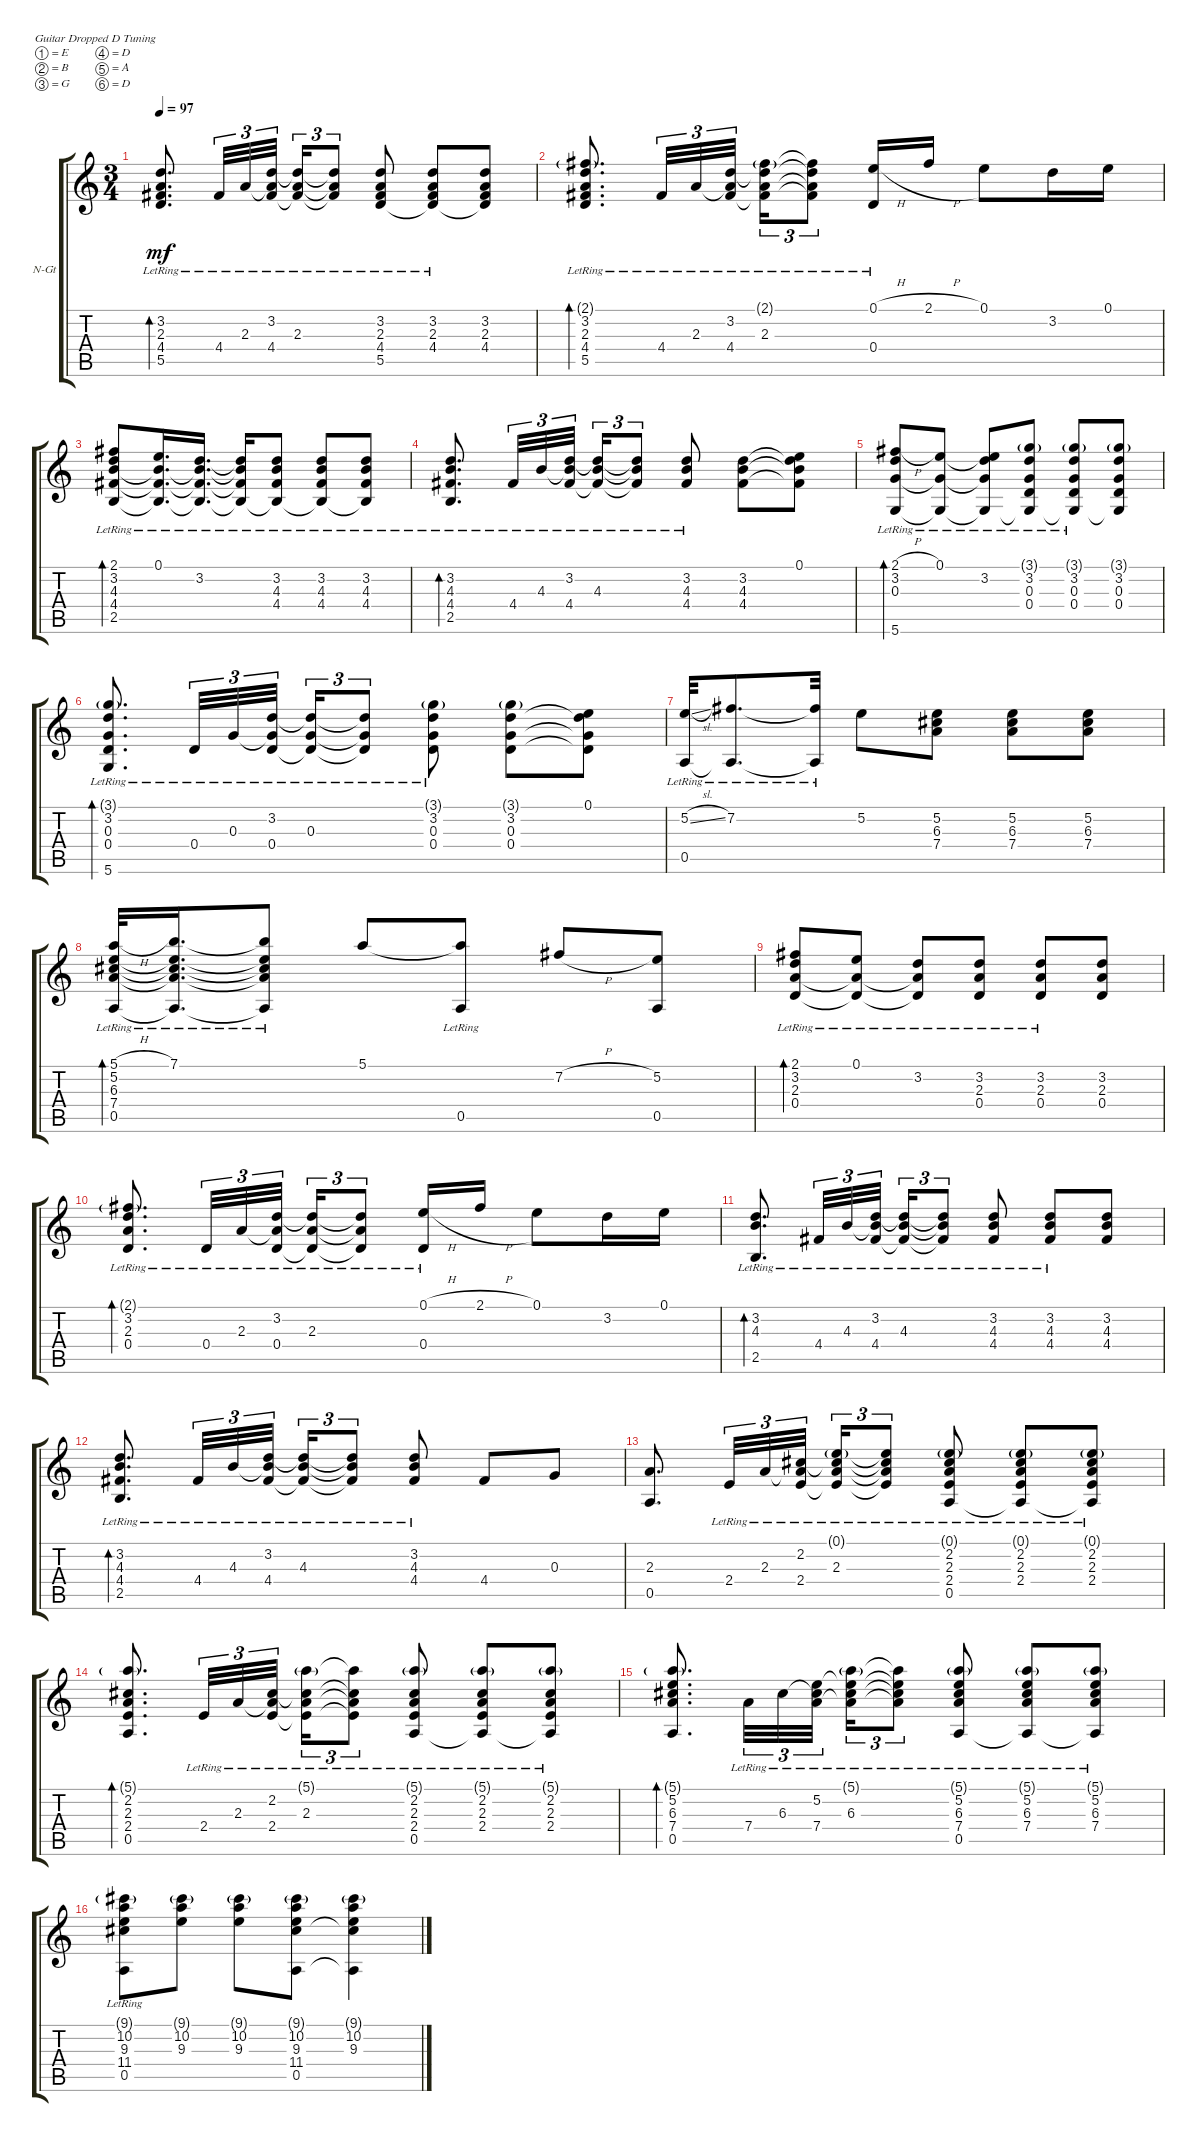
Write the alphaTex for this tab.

\defaultSystemsLayout 4
\bracketExtendMode groupsimilarinstruments
\firstSystemTrackNameOrientation horizontal
\otherSystemsTrackNameOrientation horizontal
\track ("Nylon Guitar" "N-Gt") {instrument acousticguitarnylon}
\staff {score tabs}
\tuning (E4 B3 G3 D3 A2 D2)
\ts (3 4)
\tempo 97
\clef g2
\ks c
(2.3{lr} 3.2{lr} 4.4 5.5).8{d bd 30 dy mf} 4.4{lr}.32{tu (3 2)} 2.3{lr}.32{tu (3 2)} (2.3{lr t} 3.2{lr} 4.4).32{tu (3 2)} (3.2{lr t} 2.3{lr} 4.4{t}).16{tu (3 2)} (2.3{lr t} 4.4{t} 3.2{lr t}).8{tu (3 2)} (2.3{lr} 3.2{lr} 4.4 5.5).8 (2.3{lr} 3.2{lr} 4.4 5.5{t}).8 (2.3 3.2 4.4 5.5{t}).8 |
(5.5{lr} 2.3{lr} 3.2{lr} 4.4 2.1{g}).8{d bd 30} 4.4{lr}.32{tu (3 2)} 2.3{lr}.32{tu (3 2)} (2.3{lr t} 3.2{lr} 4.4).32{tu (3 2)} (3.2{lr t} 2.3{lr} 4.4{t} 2.1{g}).16{tu (3 2)} (2.3{lr t} 4.4{t} 3.2{lr t} 2.1{t}).8{tu (3 2)} (0.1{h} 0.4{lr}).16 2.1{h}.16 0.1.8 3.2.16 0.1.16 |
(2.5{lr} 4.3{lr} 3.2{lr} 4.4 2.1{lr}).8{bd 119} (0.1 4.3{lr t} 4.4{t} 2.5{lr t}).16{d} (3.2 4.3{lr t} 4.4{t} 2.5{lr t}).16{d} (3.2{t} 4.3{lr t} 4.4{t} 2.5{lr t}).16 (4.3{lr} 3.2{lr} 4.4 2.5{lr t}).8 (4.3{lr} 3.2{lr} 4.4 2.5{lr t}).8 (4.3 3.2 4.4 2.5{lr t}).8 |
(2.5{lr} 4.3{lr} 3.2{lr} 4.4).8{d bd 30} 4.4{lr}.32{tu (3 2)} 4.3{lr}.32{tu (3 2)} (4.3{lr t} 3.2{lr} 4.4).32{tu (3 2)} (3.2{lr t} 4.3{lr} 4.4{t}).16{tu (3 2)} (4.3{lr t} 4.4{t} 3.2{lr t}).8{tu (3 2)} (4.3{lr} 3.2{lr} 4.4).8 (4.3 3.2 4.4).8 (0.1 4.4{t} 4.3{t} 3.2{t}).8 |
(0.3{lr} 3.2{lr} 5.6 2.1{h}).8{bd 118} (0.1 5.6{t} 0.3{lr t}).8 (3.2 5.6{t} 0.3{lr t} 0.1{t}).8 (0.3{lr} 3.2{lr} 3.1{g} 5.6{t} 0.4).8 (0.3{lr} 3.2{lr} 3.1{g} 5.6{t} 0.4).8 (0.3 3.2 3.1{g} 5.6{t} 0.4).8 |
(0.3{lr} 3.2{lr} 0.4 5.6 3.1{g}).8{d bd 30} 0.4{lr}.32{tu (3 2)} 0.3{lr}.32{tu (3 2)} (0.3{lr t} 3.2{lr} 0.4).32{tu (3 2)} (3.2{lr t} 0.3{lr} 0.4{t}).16{tu (3 2)} (0.3{lr t} 0.4{t} 3.2{lr t}).8{tu (3 2)} (0.3{lr} 3.2{lr} 0.4 3.1{g}).8 (0.3 3.2 0.4 3.1{g}).8 (0.1 0.4{t} 0.3{t} 3.2{t}).8 |
(5.2{sl} 0.5{lr}).32 (7.2 0.5{lr t}).8{d} (7.2{t} 0.5{lr t}).32 5.2.8 (5.2 6.3 7.4).8 (5.2 6.3 7.4).8 (5.2 6.3 7.4).8 |
(0.5{lr} 6.3{lr} 5.2{lr} 7.4 5.1{h}).32{bd 30} (7.1 5.2{lr t} 6.3{lr t} 7.4{t} 0.5{lr t}).16{d} (7.1{t} 5.2{lr t} 6.3{lr t} 7.4{t} 0.5{lr t}).8 5.1.8 (0.5{lr} 5.1{t}).8 7.2{h}.8 (0.5 5.2).8 |
(2.3{lr} 3.2{lr} 0.4 2.1{lr}).8{bd 119} (0.1 2.3{lr t} 0.4{t}).8 (3.2 2.3{lr t} 0.4{t}).8 (2.3{lr} 3.2{lr} 0.4).8 (2.3{lr} 3.2{lr} 0.4).8 (2.3 3.2 0.4).8 |
(2.3{lr} 3.2{lr} 0.4 2.1{g}).8{d bd 30} 0.4{lr}.32{tu (3 2)} 2.3{lr}.32{tu (3 2)} (2.3{lr t} 3.2{lr} 0.4).32{tu (3 2)} (3.2{lr t} 2.3{lr} 0.4{t}).16{tu (3 2)} (2.3{lr t} 0.4{t} 3.2{lr t}).8{tu (3 2)} (0.1{h} 0.4{lr}).16 2.1{h}.16 0.1.8 3.2.16 0.1.16 |
(2.5{lr} 4.3{lr} 3.2{lr}).8{d bd 30} 4.4{lr}.32{tu (3 2)} 4.3{lr}.32{tu (3 2)} (4.3{lr t} 3.2{lr} 4.4).32{tu (3 2)} (3.2{lr t} 4.3{lr} 4.4{t}).16{tu (3 2)} (4.3{lr t} 4.4{t} 3.2{lr t}).8{tu (3 2)} (4.3{lr} 3.2{lr} 4.4).8 (4.3{lr} 3.2{lr} 4.4).8 (4.3 3.2 4.4).8 |
(2.5{lr} 4.3{lr} 3.2{lr} 4.4).8{d bd 30} 4.4{lr}.32{tu (3 2)} 4.3{lr}.32{tu (3 2)} (4.3{lr t} 3.2{lr} 4.4).32{tu (3 2)} (3.2{lr t} 4.3{lr} 4.4{t}).16{tu (3 2)} (4.3{lr t} 4.4{t} 3.2{lr t}).8{tu (3 2)} (4.3{lr} 3.2{lr} 4.4).8 4.4.8 0.3.8 |
(0.5 2.3).8{d} 2.4{lr}.32{tu (3 2)} 2.3{lr}.32{tu (3 2)} (2.3{lr t} 2.2{lr} 2.4).32{tu (3 2)} (2.2{lr t} 2.3{lr} 2.4{t} 0.1{g}).16{tu (3 2)} (2.3{lr t} 2.4{t} 2.2{lr t} 0.1{t}).8{tu (3 2)} (2.3{lr} 2.2{lr} 0.5{lr} 2.4 0.1{g}).8 (2.3{lr} 2.2{lr} 0.5{lr t} 2.4 0.1{g}).8 (2.3 2.2 0.5{lr t} 2.4 0.1{g}).8 |
(0.5 2.3 2.4 2.2 5.1{g}).8{d bd 118} 2.4{lr}.32{tu (3 2)} 2.3{lr}.32{tu (3 2)} (2.3{lr t} 2.2{lr} 2.4).32{tu (3 2)} (2.2{lr t} 2.3{lr} 2.4{t} 5.1{g}).16{tu (3 2)} (2.3{lr t} 2.4{t} 2.2{lr t} 5.1{t}).8{tu (3 2)} (2.3{lr} 2.2{lr} 0.5{lr} 2.4 5.1{g}).8 (2.3{lr} 2.2{lr} 0.5{lr t} 2.4 5.1{g}).8 (2.3 2.2 0.5{lr t} 2.4 5.1{g}).8 |
(0.5 6.3 7.4 5.2 5.1{g}).8{d bd 118} 7.4{lr}.32{tu (3 2)} 6.3{lr}.32{tu (3 2)} (6.3{lr t} 5.2{lr} 7.4).32{tu (3 2)} (5.2{lr t} 6.3{lr} 7.4{t} 5.1{g}).16{tu (3 2)} (6.3{lr t} 7.4{t} 5.2{lr t} 5.1{t}).8{tu (3 2)} (6.3{lr} 5.2{lr} 0.5{lr} 7.4 5.1{g}).8 (6.3{lr} 5.2{lr} 0.5{lr t} 7.4 5.1{g}).8 (6.3 5.2 0.5{lr t} 7.4 5.1{g}).8 |
(0.5{lr} 11.4{lr} 9.3 10.2 9.1{g}).8 (9.3 10.2 9.1{g}).8 (9.3 10.2 9.1{g}).8 (0.5 11.4 9.3 10.2 9.1{g}).8 (9.3 10.2 9.1{g} 11.4{t} 0.5{t}).4
